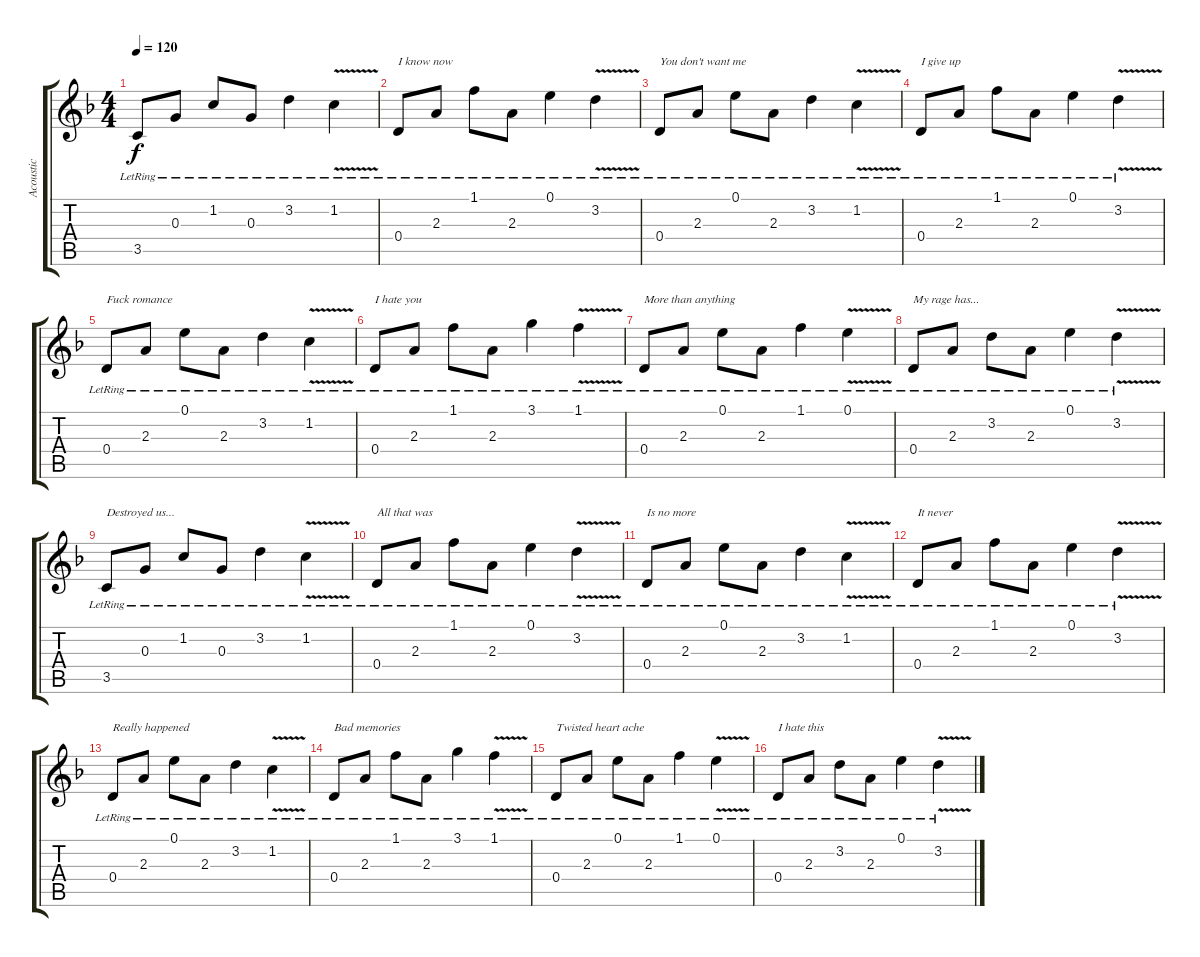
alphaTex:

\track ("Acoustic" "Acoustic") {instrument acousticguitarnylon}
\staff {score tabs}
\tuning (E4 B3 G3 D3 A2 E2) {hide}
\ts (4 4)
\tempo 120
\clef g2
\ks dminor
3.5{lr}.8{dy f} 0.3{lr}.8 1.2{lr}.8 0.3{lr}.8 3.2{lr}.4 1.2{v lr}.4 |
0.4{lr}.8{txt "I know now"} 2.3{lr}.8 1.1{lr}.8 2.3{lr}.8 0.1{lr}.4 3.2{v lr}.4 |
0.4{lr}.8{txt "You don't want me"} 2.3{lr}.8 0.1{lr}.8 2.3{lr}.8 3.2{lr}.4 1.2{v lr}.4 |
0.4{lr}.8{txt "I give up"} 2.3{lr}.8 1.1{lr}.8 2.3{lr}.8 0.1{lr}.4 3.2{v lr}.4 |
0.4{lr}.8{txt "Fuck romance"} 2.3{lr}.8 0.1{lr}.8 2.3{lr}.8 3.2{lr}.4 1.2{v lr}.4 |
0.4{lr}.8{txt "I hate you"} 2.3{lr}.8 1.1{lr}.8 2.3{lr}.8 3.1{lr}.4 1.1{v lr}.4 |
0.4{lr}.8{txt "More than anything"} 2.3{lr}.8 0.1{lr}.8 2.3{lr}.8 1.1{lr}.4 0.1{v lr}.4 |
0.4{lr}.8{txt "My rage has..."} 2.3{lr}.8 3.2{lr}.8 2.3{lr}.8 0.1{lr}.4 3.2{v lr}.4 |
3.5{lr}.8{txt "Destroyed us..."} 0.3{lr}.8 1.2{lr}.8 0.3{lr}.8 3.2{lr}.4 1.2{v lr}.4 |
0.4{lr}.8{txt "All that was"} 2.3{lr}.8 1.1{lr}.8 2.3{lr}.8 0.1{lr}.4 3.2{v lr}.4 |
0.4{lr}.8{txt "Is no more"} 2.3{lr}.8 0.1{lr}.8 2.3{lr}.8 3.2{lr}.4 1.2{v lr}.4 |
0.4{lr}.8{txt "It never"} 2.3{lr}.8 1.1{lr}.8 2.3{lr}.8 0.1{lr}.4 3.2{v lr}.4 |
0.4{lr}.8{txt "Really happened"} 2.3{lr}.8 0.1{lr}.8 2.3{lr}.8 3.2{lr}.4 1.2{v lr}.4 |
0.4{lr}.8{txt "Bad memories"} 2.3{lr}.8 1.1{lr}.8 2.3{lr}.8 3.1{lr}.4 1.1{v lr}.4 |
0.4{lr}.8{txt "Twisted heart ache"} 2.3{lr}.8 0.1{lr}.8 2.3{lr}.8 1.1{lr}.4 0.1{v lr}.4 |
0.4{lr}.8{txt "I hate this"} 2.3{lr}.8 3.2{lr}.8 2.3{lr}.8 0.1{lr}.4 3.2{v lr}.4
